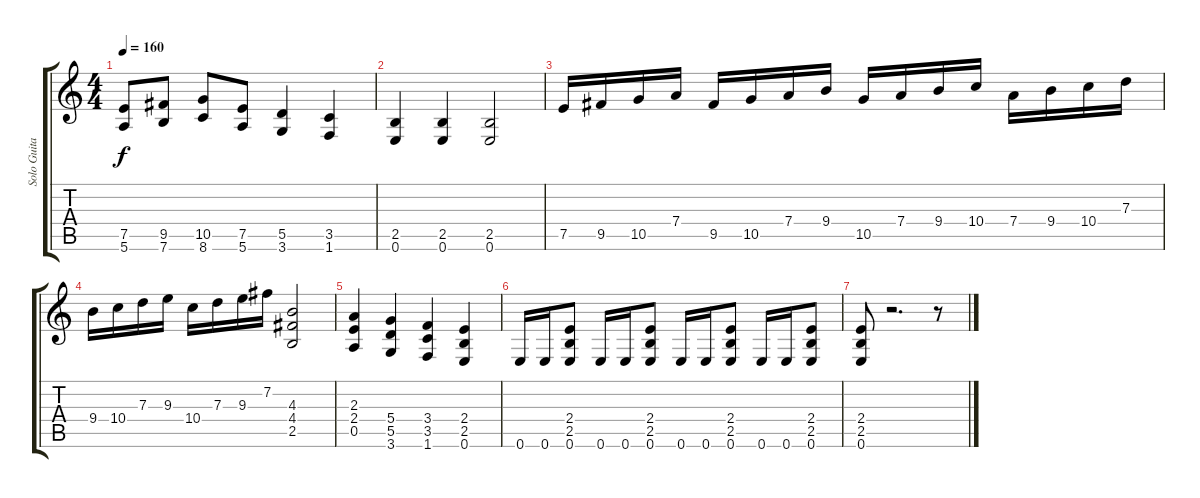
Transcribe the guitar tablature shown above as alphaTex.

\track ("Solo Guitar" "Solo Guita") {instrument distortionguitar}
\staff {score tabs}
\tuning (E4 B3 G3 D3 A2 E2) {hide}
\ts (4 4)
\tempo 160
\clef g2
\ks c
(7.5 5.6).8{dy f} (9.5 7.6).8 (10.5 8.6).8 (7.5 5.6).8 (5.5 3.6).4 (3.5 1.6).4 |
(2.5 0.6).4 (2.5 0.6).4 (2.5 0.6).2 |
7.5.16 9.5.16 10.5.16 7.4.16 9.5.16 10.5.16 7.4.16 9.4.16 10.5.16 7.4.16 9.4.16 10.4.16 7.4.16 9.4.16 10.4.16 7.3.16 |
9.4.16 10.4.16 7.3.16 9.3.16 10.4.16 7.3.16 9.3.16 7.2.16 (4.3 4.4 2.5).2 |
(2.3 2.4 0.5).4 (5.4 5.5 3.6).4 (3.4 3.5 1.6).4 (2.4 2.5 0.6).4 |
0.6.16 0.6.16 (2.4 2.5 0.6).8 0.6.16 0.6.16 (2.4 2.5 0.6).8 0.6.16 0.6.16 (2.4 2.5 0.6).8 0.6.16 0.6.16 (2.4 2.5 0.6).8 |
(2.4 2.5 0.6).8 r.2{d} r.8
